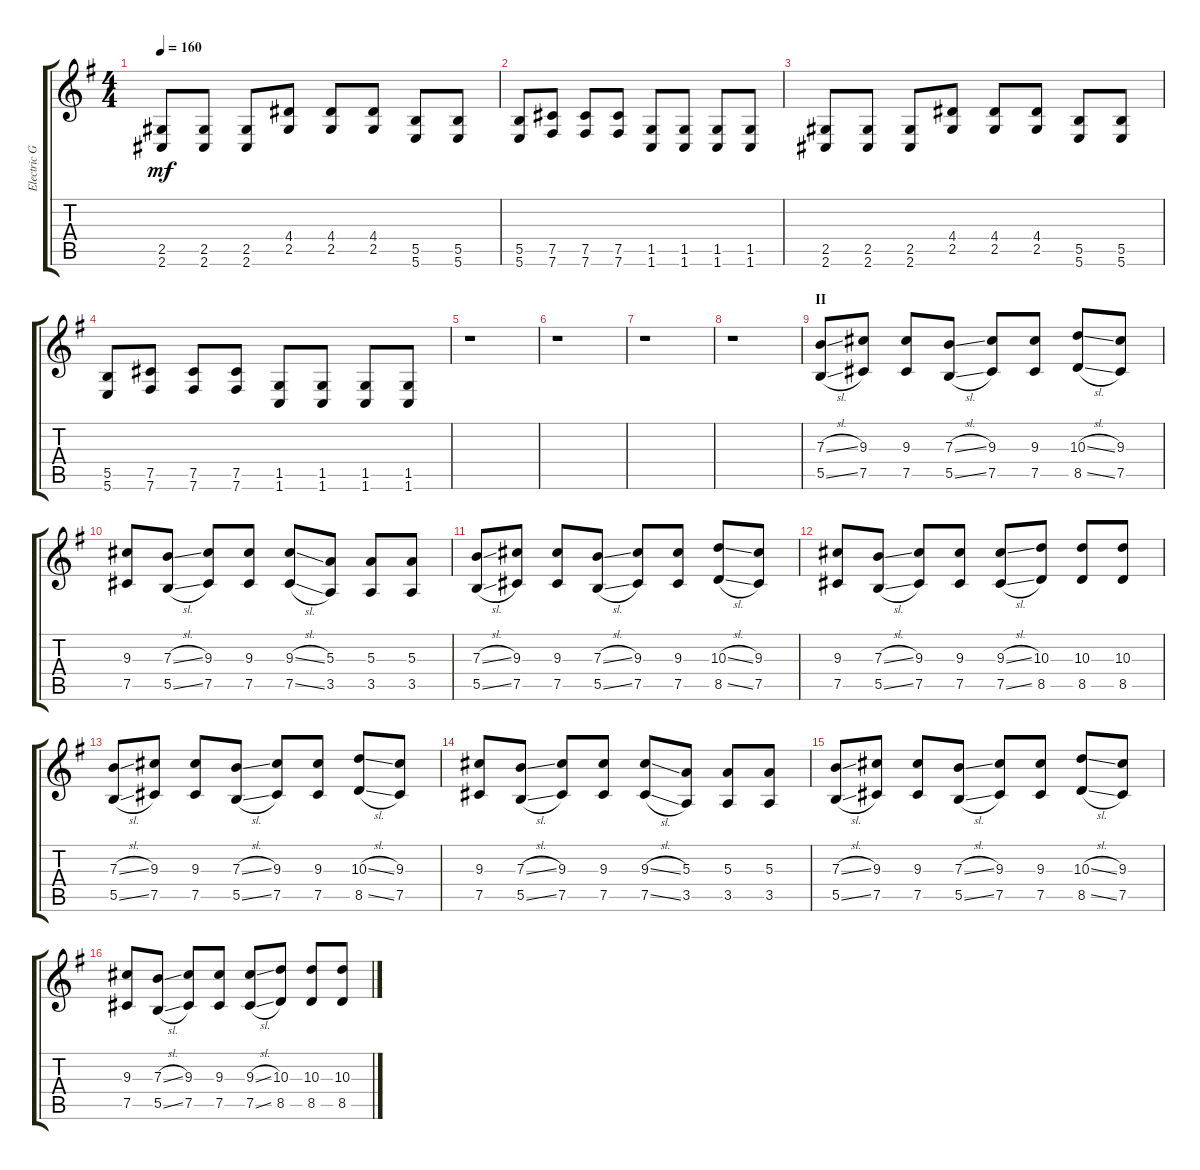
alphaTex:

\track ("Electric Guitar III <葵>" "Electric G") {instrument distortionguitar}
\staff {score tabs}
\tuning (Db4 Ab3 E3 B2 Gb2 B1) {hide}
\ts (4 4)
\tempo 160
\clef g2
\ks g
(2.5 2.6).8{dy mf} (2.5 2.6).8 (2.5 2.6).8 (4.4 2.5).8 (4.4 2.5).8 (4.4 2.5).8 (5.5 5.6).8 (5.5 5.6).8 |
(5.5 5.6).8 (7.5 7.6).8 (7.5 7.6).8 (7.5 7.6).8 (1.5 1.6).8 (1.5 1.6).8 (1.5 1.6).8 (1.5 1.6).8 |
(2.5 2.6).8 (2.5 2.6).8 (2.5 2.6).8 (4.4 2.5).8 (4.4 2.5).8 (4.4 2.5).8 (5.5 5.6).8 (5.5 5.6).8 |
(5.5 5.6).8 (7.5 7.6).8 (7.5 7.6).8 (7.5 7.6).8 (1.5 1.6).8 (1.5 1.6).8 (1.5 1.6).8 (1.5 1.6).8 |
r.1 |
r.1 |
r.1 |
r.1 |
\section ("" "II")
(7.3{sl} 5.5{sl}).8 (9.3 7.5).8 (9.3 7.5).8 (7.3{sl} 5.5{sl}).8 (9.3 7.5).8 (9.3 7.5).8 (10.3{sl} 8.5{sl}).8 (9.3 7.5).8 |
(9.3 7.5).8 (7.3{sl} 5.5{sl}).8 (9.3 7.5).8 (9.3 7.5).8 (9.3{sl} 7.5{sl}).8 (5.3 3.5).8 (5.3 3.5).8 (5.3 3.5).8 |
(7.3{sl} 5.5{sl}).8 (9.3 7.5).8 (9.3 7.5).8 (7.3{sl} 5.5{sl}).8 (9.3 7.5).8 (9.3 7.5).8 (10.3{sl} 8.5{sl}).8 (9.3 7.5).8 |
(9.3 7.5).8 (7.3{sl} 5.5{sl}).8 (9.3 7.5).8 (9.3 7.5).8 (9.3{sl} 7.5{sl}).8 (10.3 8.5).8 (10.3 8.5).8 (10.3 8.5).8 |
(7.3{sl} 5.5{sl}).8 (9.3 7.5).8 (9.3 7.5).8 (7.3{sl} 5.5{sl}).8 (9.3 7.5).8 (9.3 7.5).8 (10.3{sl} 8.5{sl}).8 (9.3 7.5).8 |
(9.3 7.5).8 (7.3{sl} 5.5{sl}).8 (9.3 7.5).8 (9.3 7.5).8 (9.3{sl} 7.5{sl}).8 (5.3 3.5).8 (5.3 3.5).8 (5.3 3.5).8 |
(7.3{sl} 5.5{sl}).8 (9.3 7.5).8 (9.3 7.5).8 (7.3{sl} 5.5{sl}).8 (9.3 7.5).8 (9.3 7.5).8 (10.3{sl} 8.5{sl}).8 (9.3 7.5).8 |
(9.3 7.5).8 (7.3{sl} 5.5{sl}).8 (9.3 7.5).8 (9.3 7.5).8 (9.3{sl} 7.5{sl}).8 (10.3 8.5).8 (10.3 8.5).8 (10.3 8.5).8
